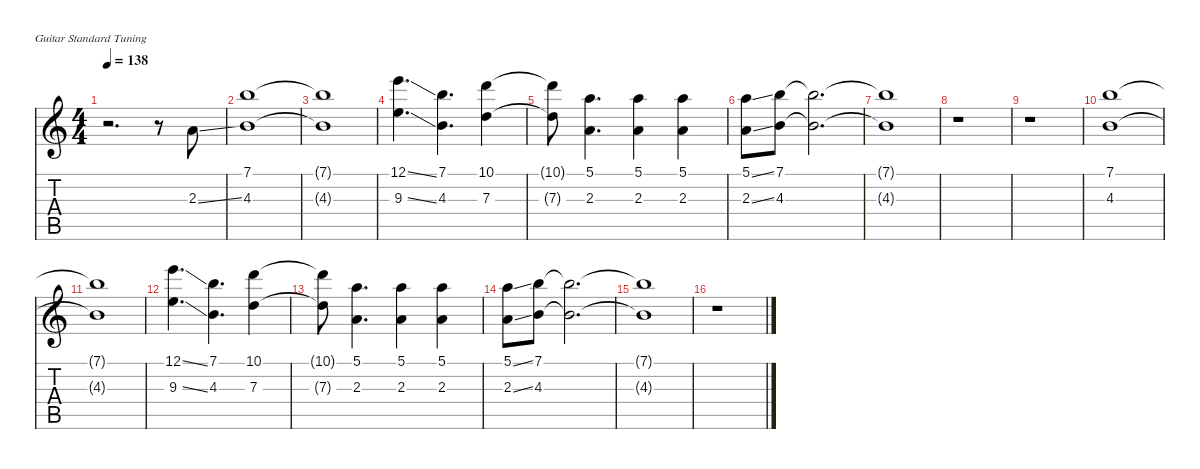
\defaultSystemsLayout 4
\hideDynamics
\bracketExtendMode nobrackets
\singleTrackTrackNamePolicy hidden
\multiTrackTrackNamePolicy hidden
\otherSystemsTrackNameOrientation horizontal
\track ("Jazz Guitar" "jz.guit.") {mute instrument electricguitarjazz}
\staff {score tabs}
\tuning (E4 B3 G3 D3 A2 E2)
\ts (4 4)
\tempo 138
\clef g2
\ks c
r.2{d dy f beam Down} r.8{beam Down} 2.3{ss}.8{beam Up} |
(7.1 4.3).1{beam Down} |
(7.1{t} 4.3{t}).1{beam Down} |
(12.1{ss} 9.3{ss}).4{d beam Down} (7.1 4.3).4{d beam Down} (10.1 7.3).4{beam Down} |
(10.1{t} 7.3{t}).8{beam Down} (5.1 2.3).4{d beam Down} (5.1 2.3).4{beam Down} (5.1 2.3).4{beam Down} |
(5.1{ss} 2.3{ss}).8{beam Down} (7.1 4.3).8{beam Down} (7.1{t} 4.3{t}).2{d beam Down} |
(7.1{t} 4.3{t}).1{beam Down} |
r.1{beam Down} |
r.1{beam Down} |
(7.1 4.3).1{beam Down} |
(7.1{t} 4.3{t}).1{beam Down} |
(12.1{ss} 9.3{ss}).4{d beam Down} (7.1 4.3).4{d beam Down} (10.1 7.3).4{beam Down} |
(10.1{t} 7.3{t}).8{beam Down} (5.1 2.3).4{d beam Down} (5.1 2.3).4{beam Down} (5.1 2.3).4{beam Down} |
(5.1{ss} 2.3{ss}).8{beam Down} (7.1 4.3).8{beam Down} (7.1{t} 4.3{t}).2{d beam Down} |
(7.1{t} 4.3{t}).1{beam Down} |
r.1{beam Down}
